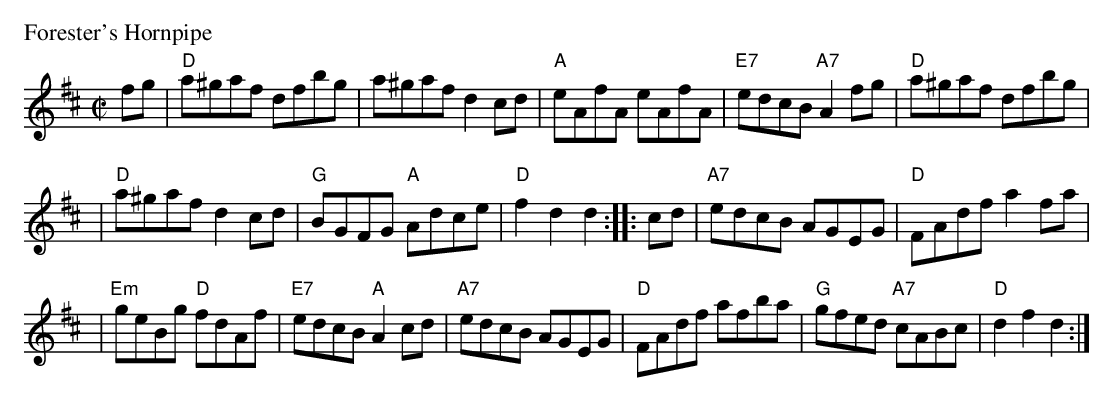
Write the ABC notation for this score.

X:1
M: C|
L: 1/8
P: Forester's Hornpipe
K: D
fg \
| "D"a^gaf dfbg | a^gaf d2cd | "A"eAfA eAfA | "E7"edcB "A7"A2fg | "D"a^gaf dfbg |
| "D"a^gaf d2cd | "G"BGFG "A"Adce | "D"f2d2 d2 :: cd | "A7"edcB AGEG | "D"FAdf a2fa |
| "Em"geBg "D"fdAf | "E7"edcB "A"A2cd | "A7"edcB AGEG | "D"FAdf afba | "G"gfed "A7"cABc | "D"d2f2 d2 :|
